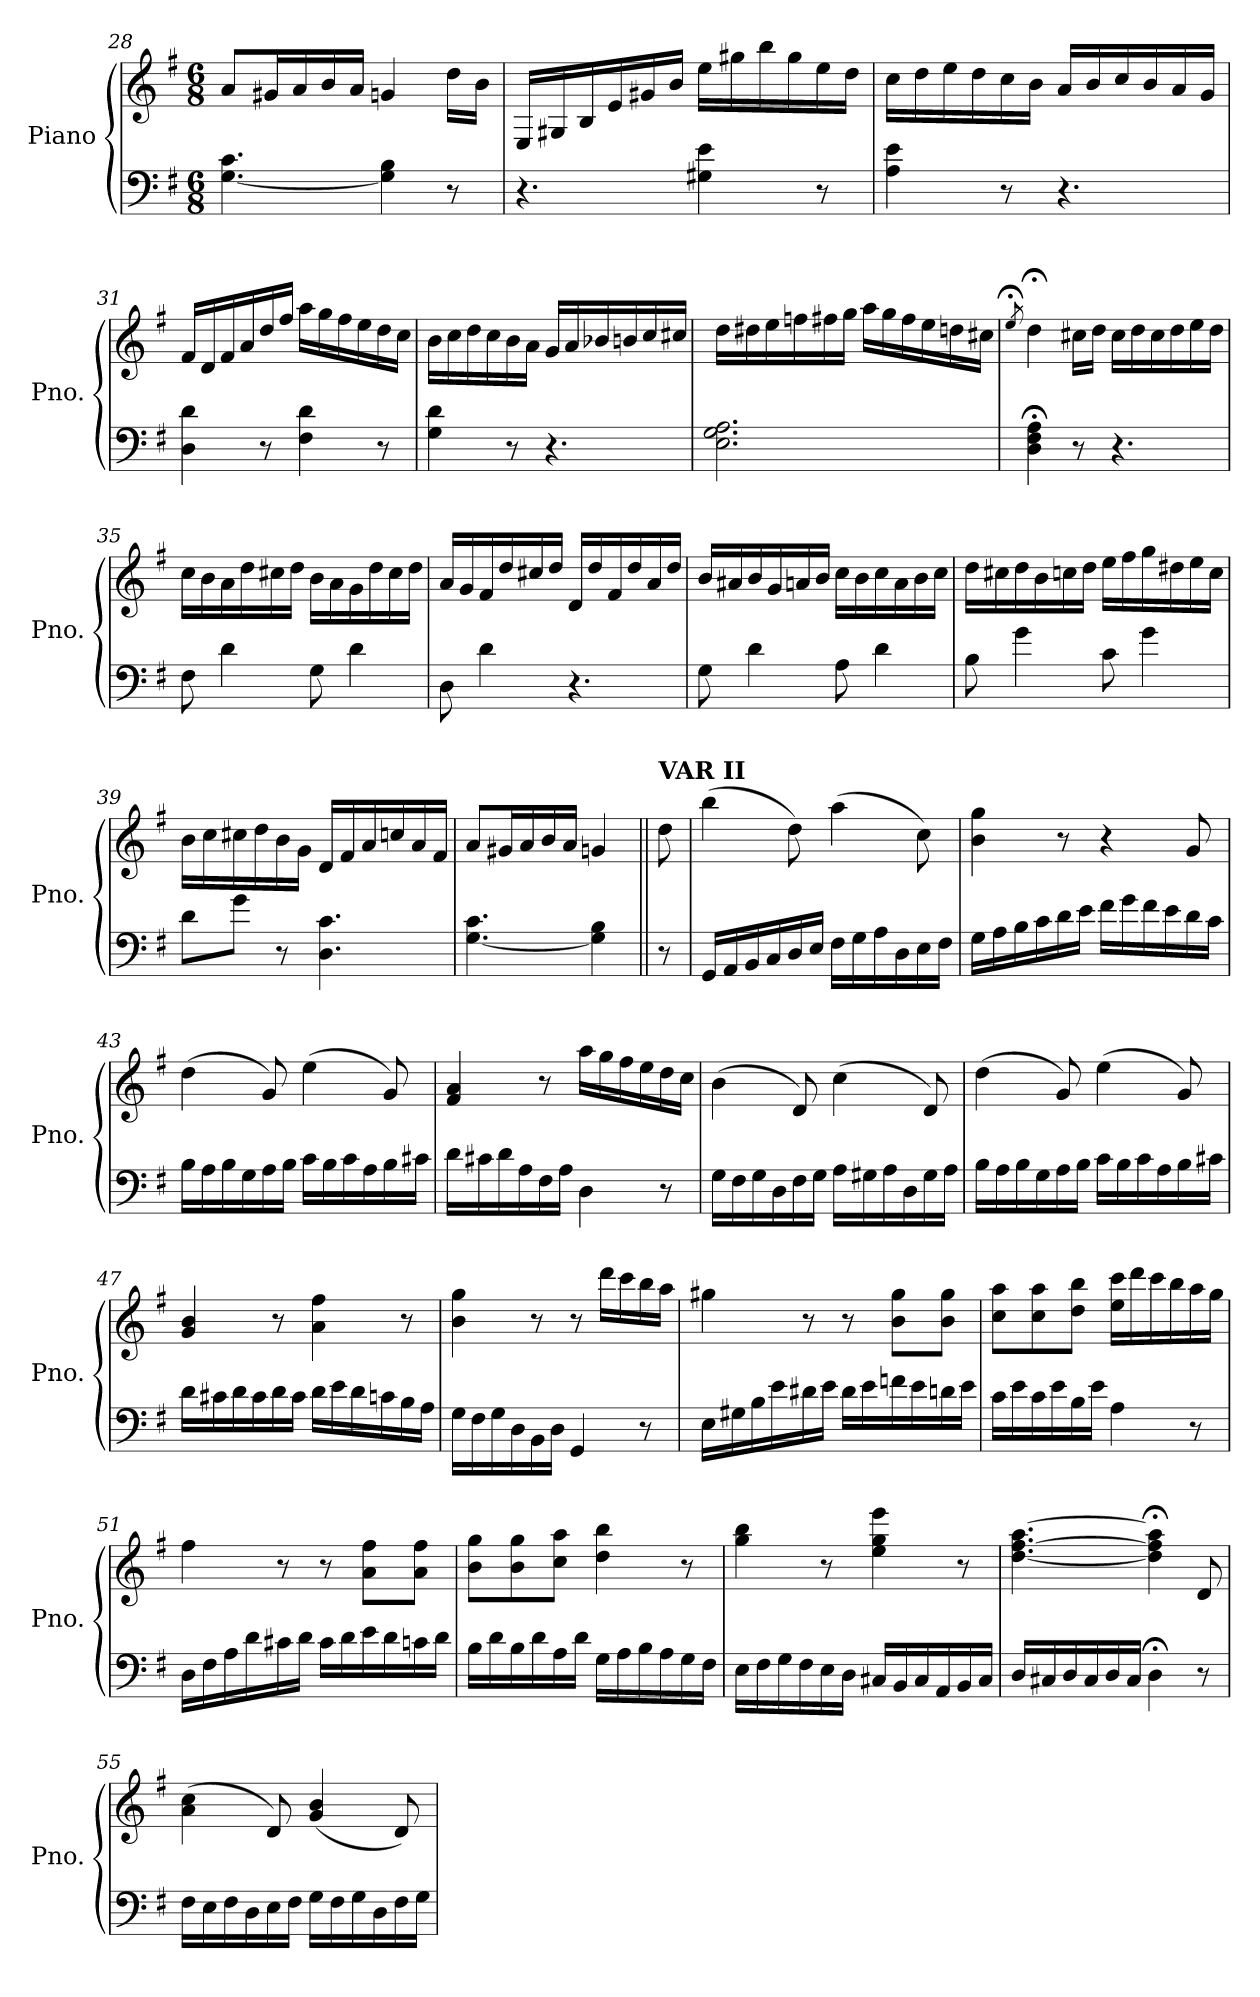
**kern	**kern
*part1	*part1
*staff2	*staff1
*I"Piano	*
*I'Pno.	*
*clefF4	*clefG2
*k[f#]	*k[f#]
*M6/8	*M6/8
=28	=28
[4.G\ 4.c\	8a/L
.	16g#X/L
.	16a/
.	16b/
.	16a/JJ
4G\] 4B\	4gn/
8r	16dd\LL
.	16b\JJ
!!LO:LB:g=z
=29	=29
4.r	16E/LL
.	16G#X/
.	16B/
.	16e/
.	16g#X/
.	16b/JJ
4G#X\ 4e\	16ee\LL
.	16gg#X\
.	16bb\
.	16gg#\
8r	16ee\
.	16dd\JJ
=30	=30
4A\ 4e\	16cc\LL
.	16dd\
.	16ee\
.	16dd\
8r	16cc\
.	16b\JJ
4.r	16a/LL
.	16b/
.	16cc/
.	16b/
.	16a/
.	16g/JJ
=31	=31
4D\ 4d\	16f#/LL
.	16d/
.	16f#/
.	16a/
8r	16dd/
.	16ff#/JJ
4F#\ 4d\	16aa\LL
.	16gg\
.	16ff#\
.	16ee\
8r	16dd\
.	16cc\JJ
!!LO:LB:g=z
=32	=32
4G\ 4d\	16b\LL
.	16cc\
.	16dd\
.	16cc\
8r	16b\
.	16a\JJ
4.r	16g/LL
.	16a/
.	16b-X/
.	16bn/
.	16cc/
.	16cc#X/JJ
=33	=33
2.E\ 2.G\ 2.A\	16dd\LL
.	16dd#X\
.	16ee\
.	16ffn\
.	16ff#X\
.	16gg\JJ
.	16aa\LL
.	16gg\
.	16ff#\
.	16ee\
.	16ddn\
.	16cc#X\JJ
=34	=34
.	8qee;<;</
4D\;< 4F#\;< 4A\;<	4dd;<;<\
8r	16cc#X\LL
.	16dd\JJ
4.r	16cc#\LL
.	16dd\
.	16cc#\
.	16dd\
.	16ee\
.	16dd\JJ
!!LO:LB:g=z
=35	=35
8F#\	16cc\LL
.	16b\
4d\	16a\
.	16dd\
.	16cc#X\
.	16dd\JJ
8G\	16b\LL
.	16a\
4d\	16g\
.	16dd\
.	16cc#\
.	16dd\JJ
=36	=36
8D\	16a/LL
.	16g/
4d\	16f#/
.	16dd/
.	16cc#X/
.	16dd/JJ
4.r	16d/LL
.	16dd/
.	16f#/
.	16dd/
.	16a/
.	16dd/JJ
=37	=37
8G\	16b/LL
.	16a#X/
4d\	16b/
.	16g/
.	16an/
.	16b/JJ
8A\	16cc\LL
.	16b\
4d\	16cc\
.	16a\
.	16b\
.	16cc\JJ
!!LO:LB:g=z
=38	=38
8B\	16dd\LL
.	16cc#X\
4g\	16dd\
.	16b\
.	16ccn\
.	16dd\JJ
8c\	16ee\LL
.	16ff#\
4g\	16gg\
.	16dd#X\
.	16ee\
.	16cc\JJ
=39	=39
8d\L	16b\LL
.	16cc\
8g\J	16cc#X\
.	16dd\
8r	16b\
.	16g\JJ
4.D\ 4.c\	16d/LL
.	16f#/
.	16a/
.	16ccn/
.	16a/
.	16f#/JJ
=40	=40
[4.G\ 4.c\	8a/L
.	16g#X/L
.	16a/
.	16b/
.	16a/JJ
4G\] 4B\	4gn/
=40X2||	=40X2||
!	!LO:TX:a:B:t=VAR II
8r	8dd\
!!LO:LB:g=z
=41	=41
16GG/LL	(>4bb\
16AA/	.
16BB/	.
16C/	.
16D/	8dd\)
16E/JJ	.
16F#\LL	(>4aa\
16G\	.
16A\	.
16D\	.
16E\	8cc\)
16F#\JJ	.
=42	=42
16G\LL	4b\ 4gg\
16A\	.
16B\	.
16c\	.
16d\	8r
16e\JJ	.
16f#\LL	4r
16g\	.
16f#\	.
16e\	.
16d\	8g/
16c\JJ	.
=43	=43
16B\LL	(>4dd\
16A\	.
16B\	.
16G\	.
16A\	8g/)
16B\JJ	.
16c\LL	(>4ee\
16B\	.
16c\	.
16A\	.
16B\	8g/)
16c#X\JJ	.
!!LO:PB:g=z
=44	=44
16d\LL	4f#/ 4a/
16c#X\	.
16d\	.
16A\	.
16F#\	8r
16A\JJ	.
4D\	16aa\LL
.	16gg\
.	16ff#\
.	16ee\
8r	16dd\
.	16cc\JJ
=45	=45
16G\LL	(>4b\
16F#\	.
16G\	.
16D\	.
16F#\	8d/)
16G\JJ	.
16A\LL	(>4cc\
16G#X\	.
16A\	.
16D\	.
16G#\	8d/)
16A\JJ	.
=46	=46
16B\LL	(>4dd\
16A\	.
16B\	.
16G\	.
16A\	8g/)
16B\JJ	.
16c\LL	(>4ee\
16B\	.
16c\	.
16A\	.
16B\	8g/)
16c#X\JJ	.
!!LO:LB:g=z
=47	=47
16d\LL	4g/ 4b/
16c#X\	.
16d\	.
16c#\	.
16d\	8r
16c#\JJ	.
16d\LL	4a\ 4ff#\
16e\	.
16d\	.
16cn\	.
16B\	8r
16A\JJ	.
=48	=48
16G\LL	4b\ 4gg\
16F#\	.
16G\	.
16D\	.
16BB\	8r
16D\JJ	.
4GG/	8r
.	16ddd\LL
.	16ccc\
8r	16bb\
.	16aa\JJ
=49	=49
16E\LL	4gg#X\
16G#X\	.
16B\	.
16e\	.
16d#X\	8r
16e\JJ	.
16d#\LL	8r
16e\	.
16fn\	8b\ 8gg#\L
16e\	.
16dn\	8b\ 8gg#\J
16e\JJ	.
!!LO:LB:g=z
=50	=50
16c\LL	8cc\ 8aa\L
16e\	.
16c\	8cc\ 8aa\
16e\	.
16B\	8dd\ 8bb\J
16e\JJ	.
4A\	16ee\ 16ccc\LL
.	16ddd\
.	16ccc\
.	16bb\
8r	16aa\
.	16gg\JJ
=51	=51
16D\LL	4ff#\
16F#\	.
16A\	.
16d\	.
16c#X\	8r
16d\JJ	.
16c#\LL	8r
16d\	.
16e\	8a\ 8ff#\L
16d\	.
16cn\	8a\ 8ff#\J
16d\JJ	.
=52	=52
16B\LL	8b\ 8gg\L
16d\	.
16B\	8b\ 8gg\
16d\	.
16A\	8cc\ 8aa\J
16d\JJ	.
16G\LL	4dd\ 4bb\
16A\	.
16B\	.
16A\	.
16G\	8r
16F#\JJ	.
!!LO:LB:g=z
=53	=53
16E\LL	4gg\ 4bb\
16F#\	.
16G\	.
16F#\	.
16E\	8r
16D\JJ	.
16C#X/LL	4ee\ 4gg\ 4eee\
16BB/	.
16C#/	.
16AA/	.
16BB/	8r
16C#/JJ	.
=54	=54
16D/LL	[4.dd\ [4.ff#\ [4.aa\
16C#X/	.
16D/	.
16C#/	.
16D/	.
16C#/JJ	.
4D;<\	4dd\];< 4ff#\];< 4aa\];<
8r	8d/
=55	=55
16F#\LL	(>4a\ 4cc\
16E\	.
16F#\	.
16D\	.
16E\	8d/)
16F#\JJ	.
16G\LL	(<4g/ 4b/
16F#\	.
16G\	.
16D\	.
16F#\	8d/)
16G\JJ	.
=	=
*-	*-
